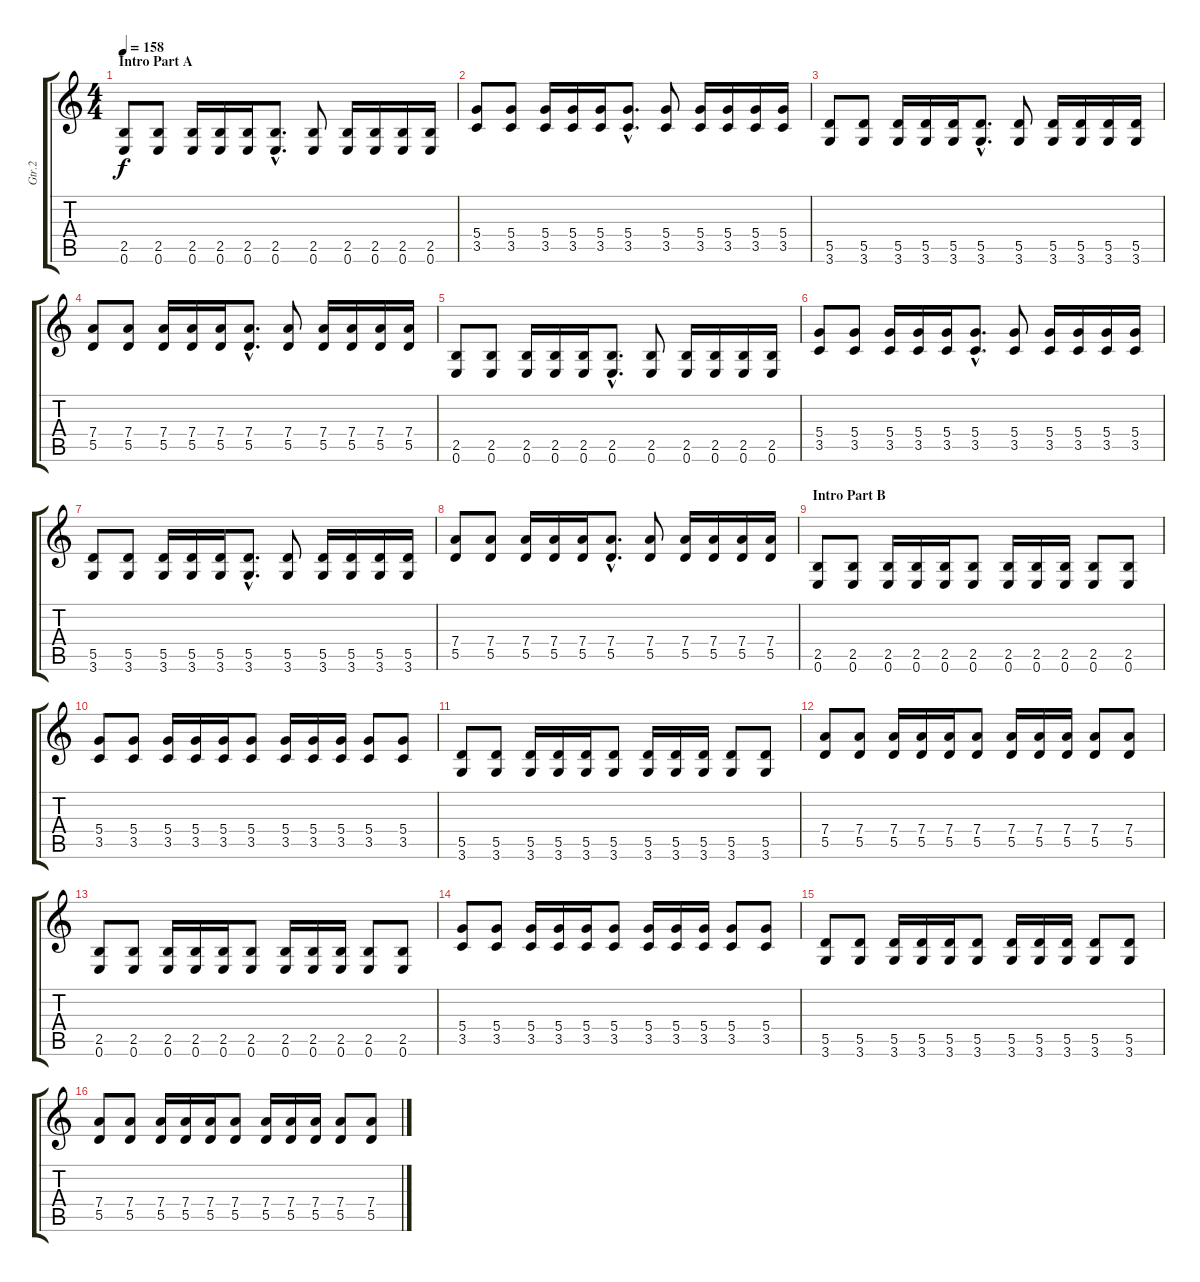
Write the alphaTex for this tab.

\track ("Gtr.2 " "Gtr.2 ") {instrument distortionguitar}
\staff {score tabs}
\tuning (E4 B3 G3 D3 A2 E2) {hide}
\ts (4 4)
\section ("" "Intro Part A")
\tempo 158
\clef g2
\ks c
(2.5 0.6).8{dy f instrument distortionguitar} (2.5 0.6).8 (2.5 0.6).16 (2.5 0.6).16 (2.5 0.6).16 (2.5{hac} 0.6{hac}).8{d} (2.5 0.6).8 (2.5 0.6).16 (2.5 0.6).16 (2.5 0.6).16 (2.5 0.6).16 |
(5.4 3.5).8 (5.4 3.5).8 (5.4 3.5).16 (5.4 3.5).16 (5.4 3.5).16 (5.4{hac} 3.5{hac}).8{d} (5.4 3.5).8 (5.4 3.5).16 (5.4 3.5).16 (5.4 3.5).16 (5.4 3.5).16 |
(5.5 3.6).8 (5.5 3.6).8 (5.5 3.6).16 (5.5 3.6).16 (5.5 3.6).16 (5.5{hac} 3.6{hac}).8{d} (5.5 3.6).8 (5.5 3.6).16 (5.5 3.6).16 (5.5 3.6).16 (5.5 3.6).16 |
(7.4 5.5).8 (7.4 5.5).8 (7.4 5.5).16 (7.4 5.5).16 (7.4 5.5).16 (7.4{hac} 5.5{hac}).8{d} (7.4 5.5).8 (7.4 5.5).16 (7.4 5.5).16 (7.4 5.5).16 (7.4 5.5).16 |
(2.5 0.6).8 (2.5 0.6).8 (2.5 0.6).16 (2.5 0.6).16 (2.5 0.6).16 (2.5{hac} 0.6{hac}).8{d} (2.5 0.6).8 (2.5 0.6).16 (2.5 0.6).16 (2.5 0.6).16 (2.5 0.6).16 |
(5.4 3.5).8 (5.4 3.5).8 (5.4 3.5).16 (5.4 3.5).16 (5.4 3.5).16 (5.4{hac} 3.5{hac}).8{d} (5.4 3.5).8 (5.4 3.5).16 (5.4 3.5).16 (5.4 3.5).16 (5.4 3.5).16 |
(5.5 3.6).8 (5.5 3.6).8 (5.5 3.6).16 (5.5 3.6).16 (5.5 3.6).16 (5.5{hac} 3.6{hac}).8{d} (5.5 3.6).8 (5.5 3.6).16 (5.5 3.6).16 (5.5 3.6).16 (5.5 3.6).16 |
(7.4 5.5).8 (7.4 5.5).8 (7.4 5.5).16 (7.4 5.5).16 (7.4 5.5).16 (7.4{hac} 5.5{hac}).8{d} (7.4 5.5).8 (7.4 5.5).16 (7.4 5.5).16 (7.4 5.5).16 (7.4 5.5).16 |
\section ("" "Intro Part B")
(2.5 0.6).8 (2.5 0.6).8 (2.5 0.6).16 (2.5 0.6).16 (2.5 0.6).16 (2.5 0.6).8 (2.5 0.6).16 (2.5 0.6).16 (2.5 0.6).16 (2.5 0.6).8 (2.5 0.6).8 |
(5.4 3.5).8 (5.4 3.5).8 (5.4 3.5).16 (5.4 3.5).16 (5.4 3.5).16 (5.4 3.5).8 (5.4 3.5).16 (5.4 3.5).16 (5.4 3.5).16 (5.4 3.5).8 (5.4 3.5).8 |
(5.5 3.6).8 (5.5 3.6).8 (5.5 3.6).16 (5.5 3.6).16 (5.5 3.6).16 (5.5 3.6).8 (5.5 3.6).16 (5.5 3.6).16 (5.5 3.6).16 (5.5 3.6).8 (5.5 3.6).8 |
(7.4 5.5).8 (7.4 5.5).8 (7.4 5.5).16 (7.4 5.5).16 (7.4 5.5).16 (7.4 5.5).8 (7.4 5.5).16 (7.4 5.5).16 (7.4 5.5).16 (7.4 5.5).8 (7.4 5.5).8 |
(2.5 0.6).8 (2.5 0.6).8 (2.5 0.6).16 (2.5 0.6).16 (2.5 0.6).16 (2.5 0.6).8 (2.5 0.6).16 (2.5 0.6).16 (2.5 0.6).16 (2.5 0.6).8 (2.5 0.6).8 |
(5.4 3.5).8 (5.4 3.5).8 (5.4 3.5).16 (5.4 3.5).16 (5.4 3.5).16 (5.4 3.5).8 (5.4 3.5).16 (5.4 3.5).16 (5.4 3.5).16 (5.4 3.5).8 (5.4 3.5).8 |
(5.5 3.6).8 (5.5 3.6).8 (5.5 3.6).16 (5.5 3.6).16 (5.5 3.6).16 (5.5 3.6).8 (5.5 3.6).16 (5.5 3.6).16 (5.5 3.6).16 (5.5 3.6).8 (5.5 3.6).8 |
(7.4 5.5).8 (7.4 5.5).8 (7.4 5.5).16 (7.4 5.5).16 (7.4 5.5).16 (7.4 5.5).8 (7.4 5.5).16 (7.4 5.5).16 (7.4 5.5).16 (7.4 5.5).8 (7.4 5.5).8
